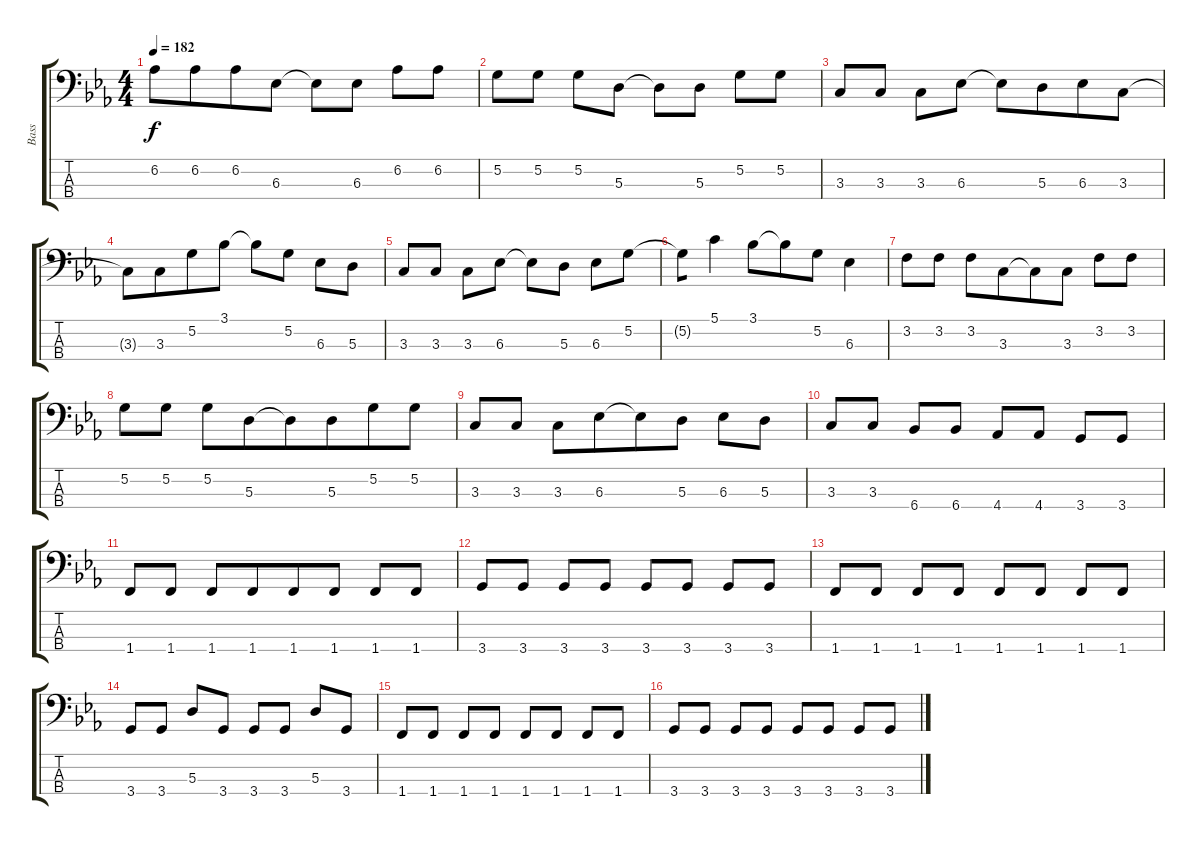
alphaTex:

\track ("Bass" "Bass") {instrument electricbassfinger}
\staff {score tabs}
\tuning (G2 D2 A1 E1) {hide}
\ts (4 4)
\tempo 182
\clef f4
\ks eb
6.2.8{dy f beam merge} 6.2.8{beam merge} 6.2.8 6.3.8 6.3{t}.8{beam merge} 6.3.8 6.2.8 6.2.8 |
5.2.8 5.2.8 5.2.8 5.3.8 5.3{t}.8{beam merge} 5.3.8 5.2.8 5.2.8 |
3.3.8{beam merge} 3.3.8 3.3.8 6.3.8 6.3{t}.8 5.3.8{beam merge} 6.3.8{beam merge} 3.3.8 |
3.3{t}.8 3.3.8{beam merge} 5.2.8{beam merge} 3.1.8 3.1{t}.8 5.2.8 6.3.8{beam merge} 5.3.8 |
3.3.8{beam merge} 3.3.8 3.3.8{beam merge} 6.3.8 6.3{t}.8{beam merge} 5.3.8 6.3.8 5.2.8 |
5.2{t}.8{beam merge} 5.1.4 3.1.8{beam merge} 3.1{t}.8{beam merge} 5.2.8 6.3.4 |
3.2.8 3.2.8 3.2.8{beam merge} 3.3.8{beam merge} 3.3{t}.8{beam merge} 3.3.8 3.2.8{beam merge} 3.2.8 |
5.2.8{beam merge} 5.2.8 5.2.8 5.3.8{beam merge} 5.3{t}.8{beam merge} 5.3.8{beam merge} 5.2.8 5.2.8 |
3.3.8{beam merge} 3.3.8 3.3.8{beam merge} 6.3.8{beam merge} 6.3{t}.8{beam merge} 5.3.8 6.3.8{beam merge} 5.3.8 |
3.3.8 3.3.8 6.4.8 6.4.8 4.4.8{beam merge} 4.4.8 3.4.8{beam merge} 3.4.8 |
1.4.8{beam merge} 1.4.8 1.4.8 1.4.8{beam merge} 1.4.8 1.4.8 1.4.8 1.4.8 |
3.4.8 3.4.8 3.4.8 3.4.8 3.4.8 3.4.8 3.4.8 3.4.8 |
1.4.8 1.4.8 1.4.8 1.4.8 1.4.8 1.4.8 1.4.8 1.4.8 |
3.4.8 3.4.8 5.3.8 3.4.8 3.4.8 3.4.8 5.3.8 3.4.8 |
1.4.8 1.4.8 1.4.8 1.4.8 1.4.8 1.4.8 1.4.8 1.4.8 |
3.4.8 3.4.8 3.4.8 3.4.8 3.4.8 3.4.8 3.4.8 3.4.8
